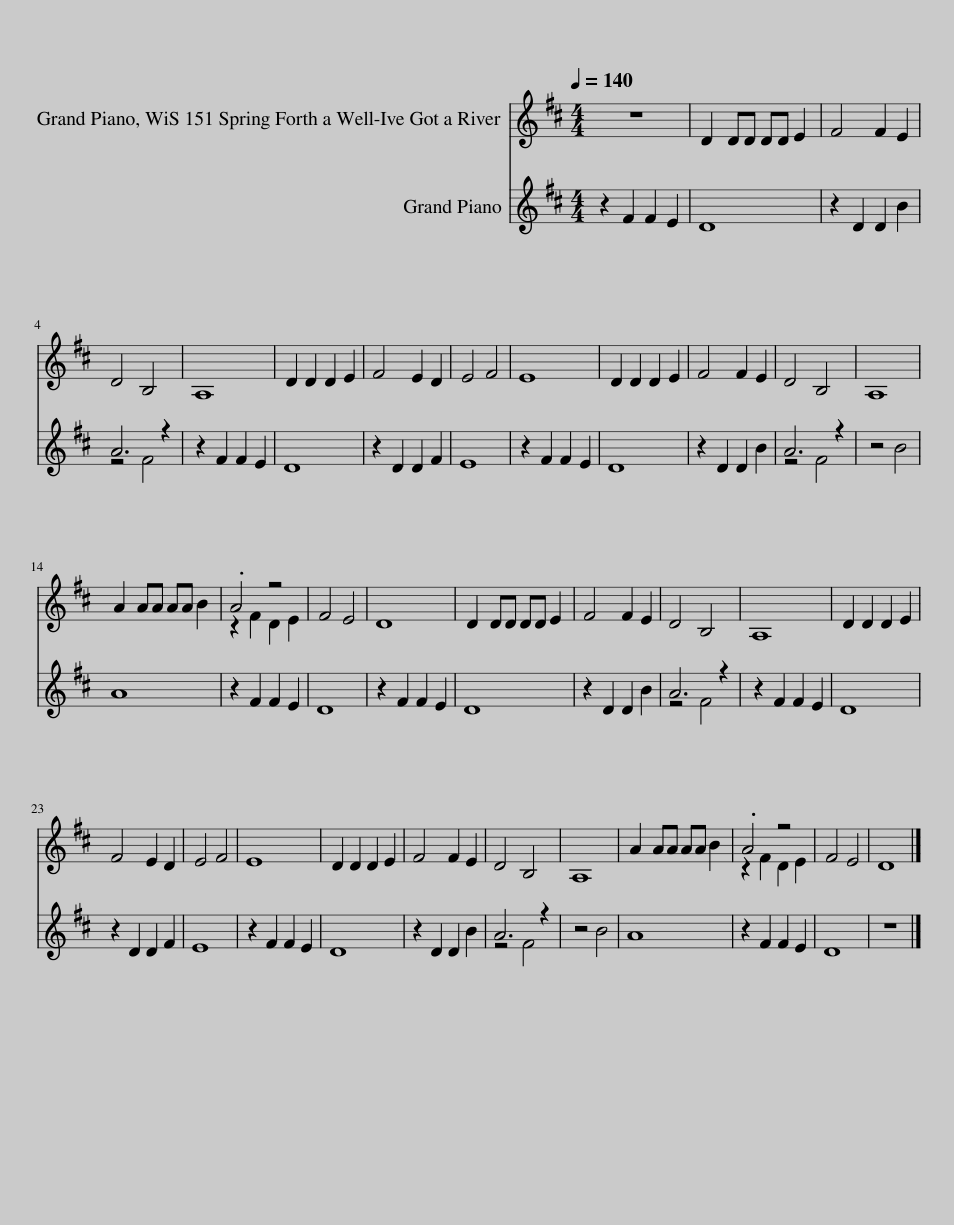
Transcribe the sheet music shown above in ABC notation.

X:1
%%score ( 1 2 ) ( 3 4 )
L:1/8
Q:1/4=140
M:4/4
I:linebreak $
K:D
V:1 treble
V:2 treble
V:3 treble
V:4 treble
V:1
 z8 | D2 DD DD E2 | F4 F2 E2 |$ D4 B,4 | A,8 | %5
 D2 D2 D2 E2 | F4 E2 D2 | E4 F4 | E8 | D2 D2 D2 E2 | %10
 F4 F2 E2 | D4 B,4 | A,8 |$ A2 AA AA B2 | .A4 z4 | %15
 F4 E4 | D8 | D2 DD DD E2 | F4 F2 E2 | D4 B,4 | %20
 A,8 | D2 D2 D2 E2 |$ F4 E2 D2 | E4 F4 | E8 | %25
 D2 D2 D2 E2 | F4 F2 E2 | D4 B,4 | A,8 | A2 AA AA B2 | %30
 .A4 z4 | F4 E4 | D8 |] %33
V:2
 x8 | x8 | x8 |$ x8 | x8 | %5
 x8 | x8 | x8 | x8 | x8 | %10
 x8 | x8 | x8 |$ x8 | z2 F2 D2 E2 | %15
 x8 | x8 | x8 | x8 | x8 | %20
 x8 | x8 |$ x8 | x8 | x8 | %25
 x8 | x8 | x8 | x8 | x8 | %30
 z2 F2 D2 E2 | x8 | x8 |] %33
V:3
 z2 F2 F2 E2 | D8 | z2 D2 D2 B2 |$ A6 z2 | z2 F2 F2 E2 | %5
 D8 | z2 D2 D2 F2 | E8 | z2 F2 F2 E2 | D8 | %10
 z2 D2 D2 B2 | A6 z2 | z4 B4 |$ A8 | z2 F2 F2 E2 | %15
 D8 | z2 F2 F2 E2 | D8 | z2 D2 D2 B2 | A6 z2 | %20
 z2 F2 F2 E2 | D8 |$ z2 D2 D2 F2 | E8 | z2 F2 F2 E2 | %25
 D8 | z2 D2 D2 B2 | A6 z2 | z4 B4 | A8 | %30
 z2 F2 F2 E2 | D8 | z8 |] %33
V:4
 x8 | x8 | x8 |$ z4 F4 | x8 | %5
 x8 | x8 | x8 | x8 | x8 | %10
 x8 | z4 F4 | x8 |$ x8 | x8 | %15
 x8 | x8 | x8 | x8 | z4 F4 | %20
 x8 | x8 |$ x8 | x8 | x8 | %25
 x8 | x8 | z4 F4 | x8 | x8 | %30
 x8 | x8 | x8 |] %33
